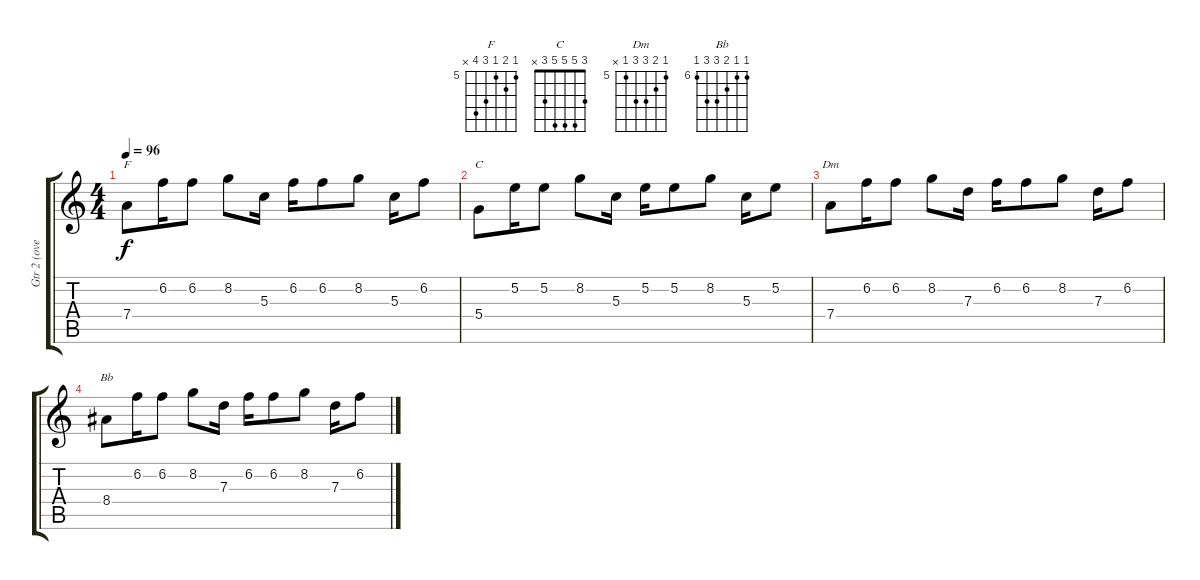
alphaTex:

\track ("Gtr 2 (overdrive)" "Gtr 2 (ove") {instrument overdrivenguitar}
\staff {score tabs}
\tuning (E4 B3 G3 D3 A2 E2) {hide}
\chord ("F" 5 6 5 7 8 x) {firstfret 5}
\chord ("C" 3 5 5 5 3 x)
\chord ("Dm" 5 6 7 7 5 x) {firstfret 5}
\chord ("Bb" 6 6 7 8 8 6) {firstfret 6}
\ts (4 4)
\tempo 96
\clef g2
\ks c
7.4.8{ch "F" dy f} 6.2.16 6.2.8 8.2.8 5.3.16 6.2.16 6.2.8 8.2.8 5.3.16 6.2.8 |
5.4.8{ch "C"} 5.2.16 5.2.8 8.2.8 5.3.16 5.2.16 5.2.8 8.2.8 5.3.16 5.2.8 |
7.4.8{ch "Dm"} 6.2.16 6.2.8 8.2.8 7.3.16 6.2.16 6.2.8 8.2.8 7.3.16 6.2.8 |
8.4.8{ch "Bb"} 6.2.16 6.2.8 8.2.8 7.3.16 6.2.16 6.2.8 8.2.8 7.3.16 6.2.8
